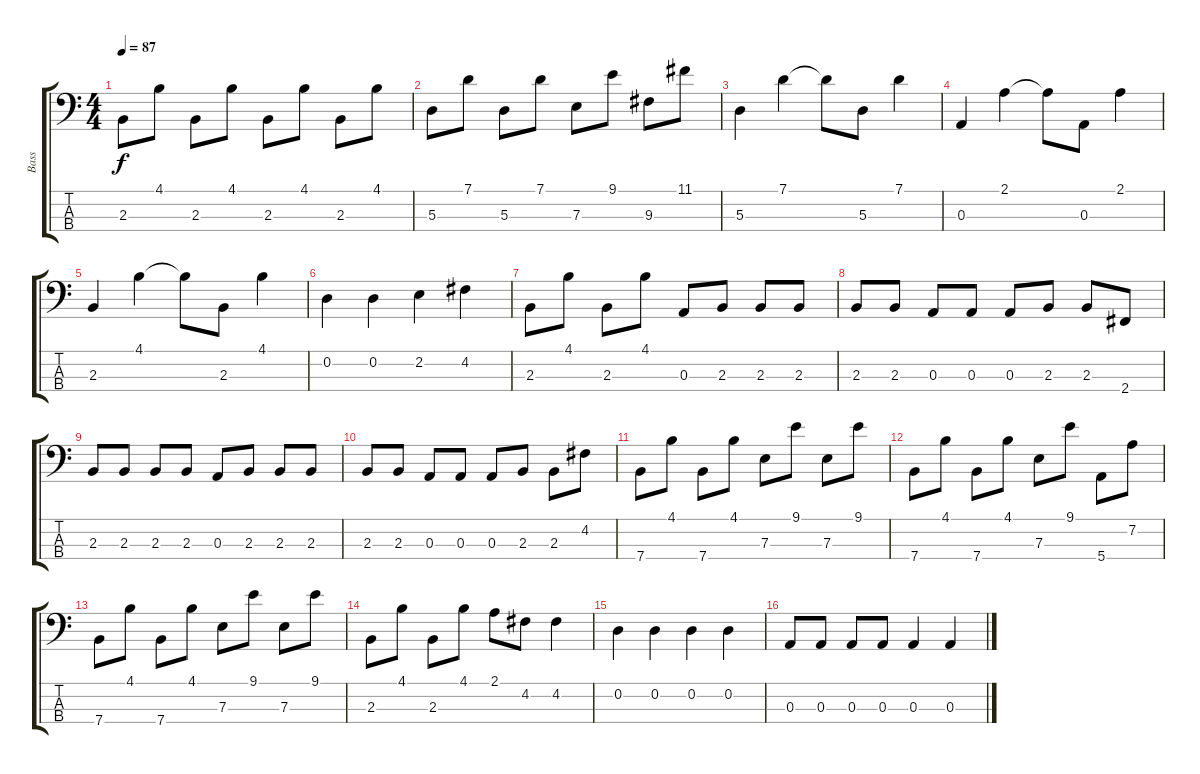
\track ("Bass" "Bass") {instrument electricbasspick}
\staff {score tabs}
\tuning (G2 D2 A1 E1) {hide}
\ts (4 4)
\tempo 87
\clef f4
\ks c
2.3.8{dy f} 4.1.8 2.3.8 4.1.8 2.3.8 4.1.8 2.3.8 4.1.8 |
5.3.8 7.1.8 5.3.8 7.1.8 7.3.8 9.1.8 9.3.8 11.1.8 |
5.3.4 7.1.4 7.1{t}.8 5.3.8 7.1.4 |
0.3.4 2.1.4 2.1{t}.8 0.3.8 2.1.4 |
2.3.4 4.1.4 4.1{t}.8 2.3.8 4.1.4 |
0.2.4 0.2.4 2.2.4 4.2.4 |
2.3.8 4.1.8 2.3.8 4.1.8 0.3.8 2.3.8 2.3.8 2.3.8 |
2.3.8 2.3.8 0.3.8 0.3.8 0.3.8 2.3.8 2.3.8 2.4.8 |
2.3.8 2.3.8 2.3.8 2.3.8 0.3.8 2.3.8 2.3.8 2.3.8 |
2.3.8 2.3.8 0.3.8 0.3.8 0.3.8 2.3.8 2.3.8 4.2.8 |
7.4.8 4.1.8 7.4.8 4.1.8 7.3.8 9.1.8 7.3.8 9.1.8 |
7.4.8 4.1.8 7.4.8 4.1.8 7.3.8 9.1.8 5.4.8 7.2.8 |
7.4.8 4.1.8 7.4.8 4.1.8 7.3.8 9.1.8 7.3.8 9.1.8 |
2.3.8 4.1.8 2.3.8 4.1.8 2.1.8 4.2.8 4.2.4 |
0.2.4 0.2.4 0.2.4 0.2.4 |
0.3.8 0.3.8 0.3.8 0.3.8 0.3.4 0.3.4
